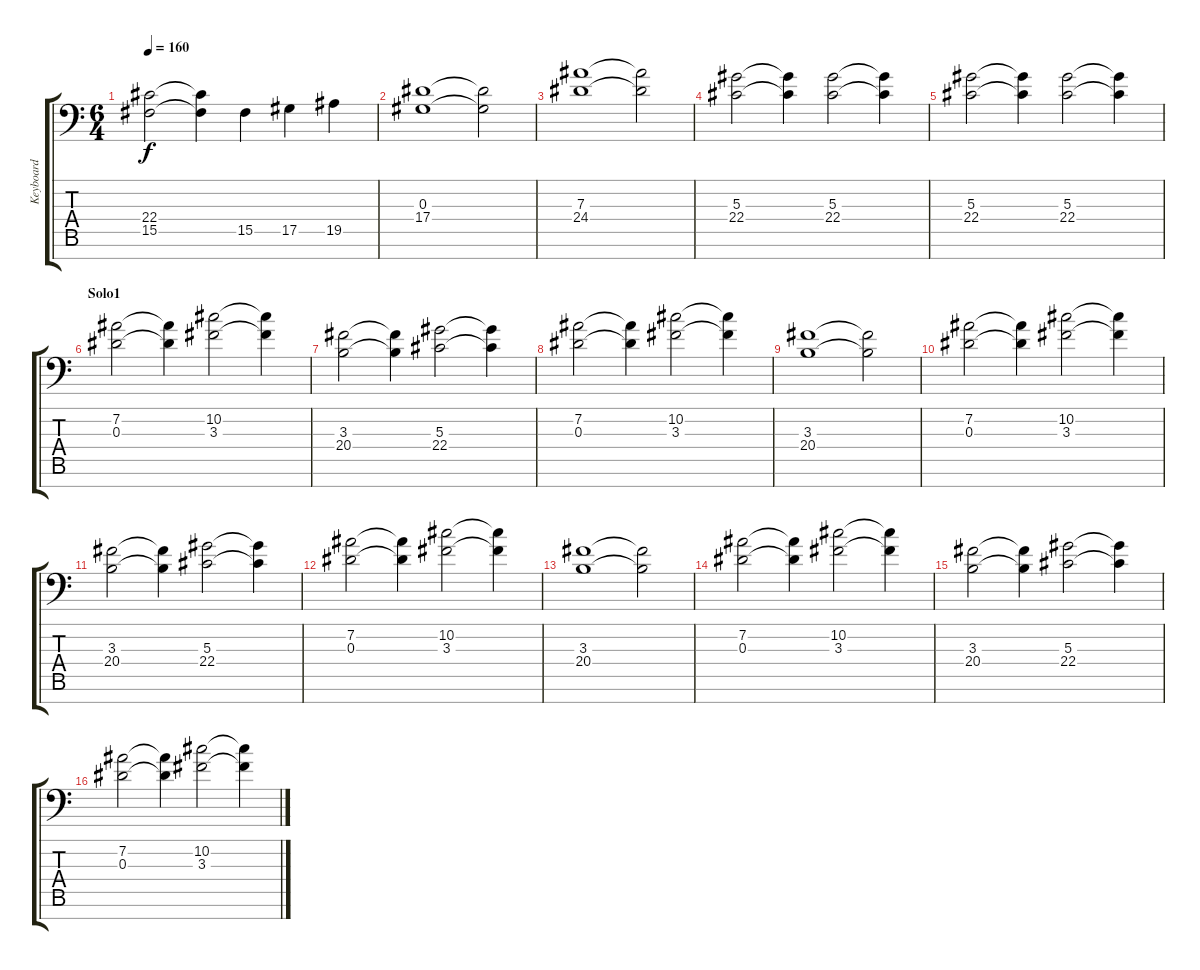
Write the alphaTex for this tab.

\track ("Keyboard" "Keyboard") {instrument tremolostrings}
\staff {score tabs}
\tuning (Eb4 Eb4 Eb4 Eb2 Eb2 Eb2 Eb1) {hide}
\ts (6 4)
\tempo 160
\clef f4
\ks c
(22.4 15.5).2{dy f} (22.4{t} 15.5{t}).4 15.5.4 17.5.4 19.5.4 |
(0.3 17.4).1 (0.3{t} 17.4{t}).2 |
(7.3 24.4).1 (7.3{t} 24.4{t}).2 |
(5.3 22.4).2 (5.3{t} 22.4{t}).4 (5.3 22.4).2 (5.3{t} 22.4{t}).4 |
(5.3 22.4).2 (5.3{t} 22.4{t}).4 (5.3 22.4).2 (5.3{t} 22.4{t}).4 |
\section ("" "Solo1")
(7.2 0.3).2 (7.2{t} 0.3{t}).4 (10.2 3.3).2 (10.2{t} 3.3{t}).4 |
(3.3 20.4).2 (3.3{t} 20.4{t}).4 (5.3 22.4).2 (5.3{t} 22.4{t}).4 |
(7.2 0.3).2 (7.2{t} 0.3{t}).4 (10.2 3.3).2 (10.2{t} 3.3{t}).4 |
(3.3 20.4).1 (3.3{t} 20.4{t}).2 |
(7.2 0.3).2 (7.2{t} 0.3{t}).4 (10.2 3.3).2 (10.2{t} 3.3{t}).4 |
(3.3 20.4).2 (3.3{t} 20.4{t}).4 (5.3 22.4).2 (5.3{t} 22.4{t}).4 |
(7.2 0.3).2 (7.2{t} 0.3{t}).4 (10.2 3.3).2 (10.2{t} 3.3{t}).4 |
(3.3 20.4).1 (3.3{t} 20.4{t}).2 |
(7.2 0.3).2 (7.2{t} 0.3{t}).4 (10.2 3.3).2 (10.2{t} 3.3{t}).4 |
(3.3 20.4).2 (3.3{t} 20.4{t}).4 (5.3 22.4).2 (5.3{t} 22.4{t}).4 |
(7.2 0.3).2 (7.2{t} 0.3{t}).4 (10.2 3.3).2 (10.2{t} 3.3{t}).4
